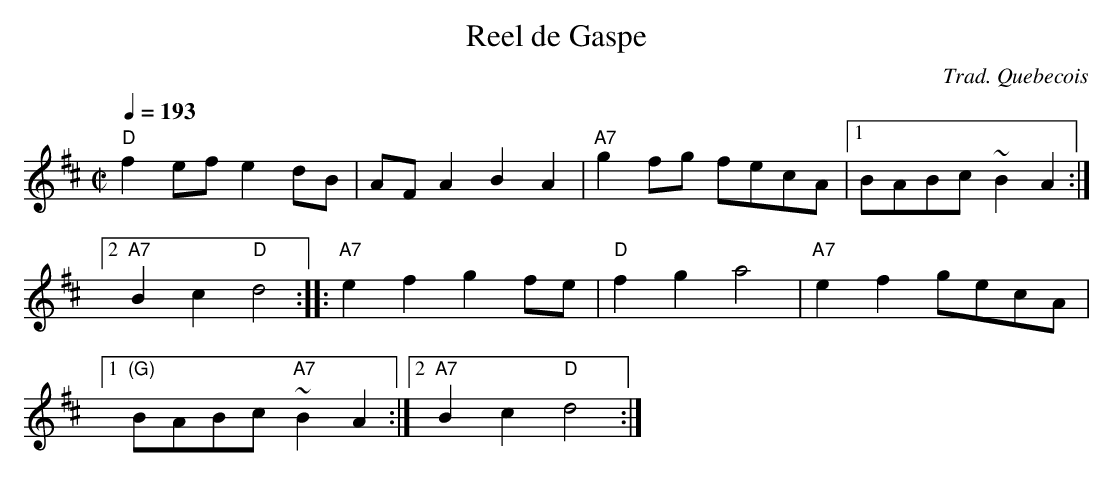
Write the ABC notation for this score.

X:1
T:Reel de Gaspe
C:Trad. Quebecois
Q:1/4=193
M:C|
L:1/8
K:D
"D"f2 ef e2 dB |AF A2 B2 A2 |"A7"g2 fg fecA |1BABc ~B2 A2 :|2
"A7"B2 c2 "D"d4 ::"A7"e2 f2 g2 fe |"D"f2 g2 a4 |"A7"e2 f2 gecA |1
"(G)"BABc "A7"~B2 A2 :|2"A7"B2 c2 "D"d4 :|
